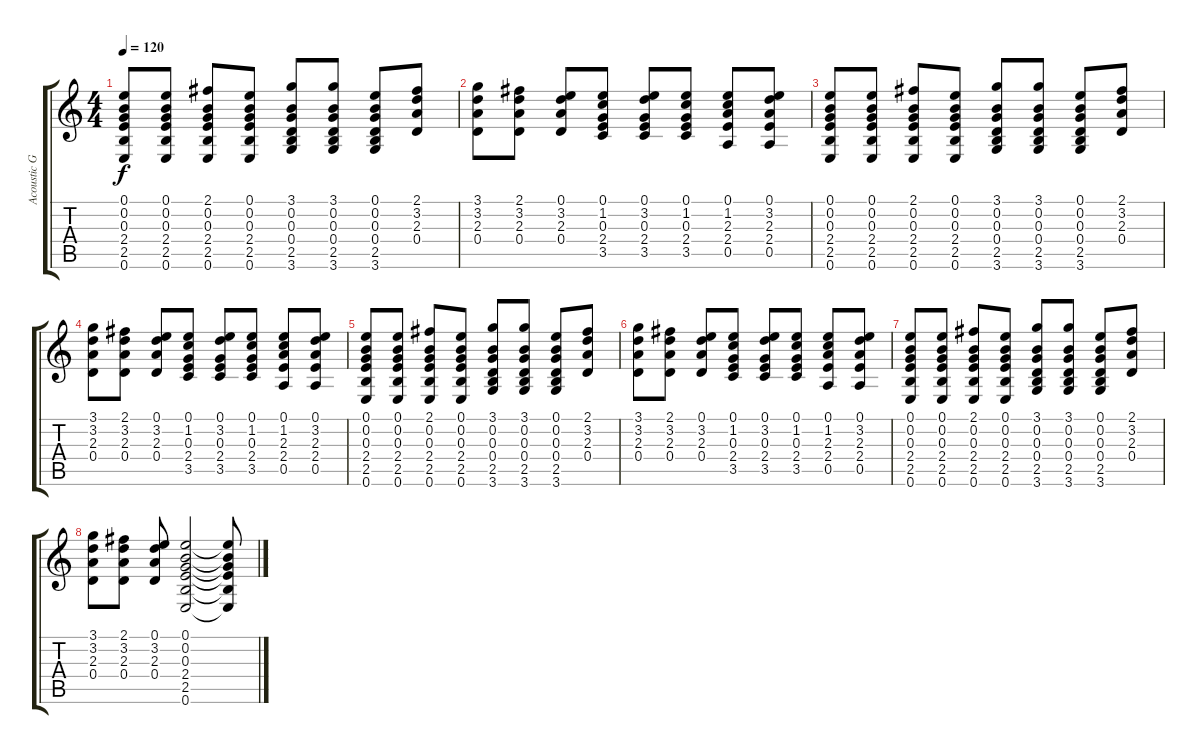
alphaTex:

\track ("Acoustic Guitar" "Acoustic G") {instrument acousticguitarnylon}
\staff {score tabs}
\tuning (E4 B3 G3 D3 A2 E2) {hide}
\ts (4 4)
\tempo 120
\clef g2
\ks c
(0.1 0.2 0.3 2.4 2.5 0.6).8{dy f} (0.1 0.2 0.3 2.4 2.5 0.6).8 (2.1 0.2 0.3 2.4 2.5 0.6).8 (0.1 0.2 0.3 2.4 2.5 0.6).8 (3.1 0.2 0.3 0.4 2.5 3.6).8 (3.1 0.2 0.3 0.4 2.5 3.6).8 (0.1 0.2 0.3 0.4 2.5 3.6).8 (2.1 3.2 2.3 0.4).8 |
(3.1 3.2 2.3 0.4).8 (2.1 3.2 2.3 0.4).8 (0.1 3.2 2.3 0.4).8 (0.1 1.2 0.3 2.4 3.5).8 (0.1 3.2 0.3 2.4 3.5).8 (0.1 1.2 0.3 2.4 3.5).8 (0.1 1.2 2.3 2.4 0.5).8 (0.1 3.2 2.3 2.4 0.5).8 |
(0.1 0.2 0.3 2.4 2.5 0.6).8 (0.1 0.2 0.3 2.4 2.5 0.6).8 (2.1 0.2 0.3 2.4 2.5 0.6).8 (0.1 0.2 0.3 2.4 2.5 0.6).8 (3.1 0.2 0.3 0.4 2.5 3.6).8 (3.1 0.2 0.3 0.4 2.5 3.6).8 (0.1 0.2 0.3 0.4 2.5 3.6).8 (2.1 3.2 2.3 0.4).8 |
(3.1 3.2 2.3 0.4).8 (2.1 3.2 2.3 0.4).8 (0.1 3.2 2.3 0.4).8 (0.1 1.2 0.3 2.4 3.5).8 (0.1 3.2 0.3 2.4 3.5).8 (0.1 1.2 0.3 2.4 3.5).8 (0.1 1.2 2.3 2.4 0.5).8 (0.1 3.2 2.3 2.4 0.5).8 |
(0.1 0.2 0.3 2.4 2.5 0.6).8 (0.1 0.2 0.3 2.4 2.5 0.6).8 (2.1 0.2 0.3 2.4 2.5 0.6).8 (0.1 0.2 0.3 2.4 2.5 0.6).8 (3.1 0.2 0.3 0.4 2.5 3.6).8 (3.1 0.2 0.3 0.4 2.5 3.6).8 (0.1 0.2 0.3 0.4 2.5 3.6).8 (2.1 3.2 2.3 0.4).8 |
(3.1 3.2 2.3 0.4).8 (2.1 3.2 2.3 0.4).8 (0.1 3.2 2.3 0.4).8 (0.1 1.2 0.3 2.4 3.5).8 (0.1 3.2 0.3 2.4 3.5).8 (0.1 1.2 0.3 2.4 3.5).8 (0.1 1.2 2.3 2.4 0.5).8 (0.1 3.2 2.3 2.4 0.5).8 |
(0.1 0.2 0.3 2.4 2.5 0.6).8 (0.1 0.2 0.3 2.4 2.5 0.6).8 (2.1 0.2 0.3 2.4 2.5 0.6).8 (0.1 0.2 0.3 2.4 2.5 0.6).8 (3.1 0.2 0.3 0.4 2.5 3.6).8 (3.1 0.2 0.3 0.4 2.5 3.6).8 (0.1 0.2 0.3 0.4 2.5 3.6).8 (2.1 3.2 2.3 0.4).8 |
(3.1 3.2 2.3 0.4).8 (2.1 3.2 2.3 0.4).8 (0.1 3.2 2.3 0.4).8 (0.1 0.2 0.3 2.4 2.5 0.6).2 (0.1{t} 0.2{t} 0.3{t} 2.4{t} 2.5{t} 0.6{t}).8
